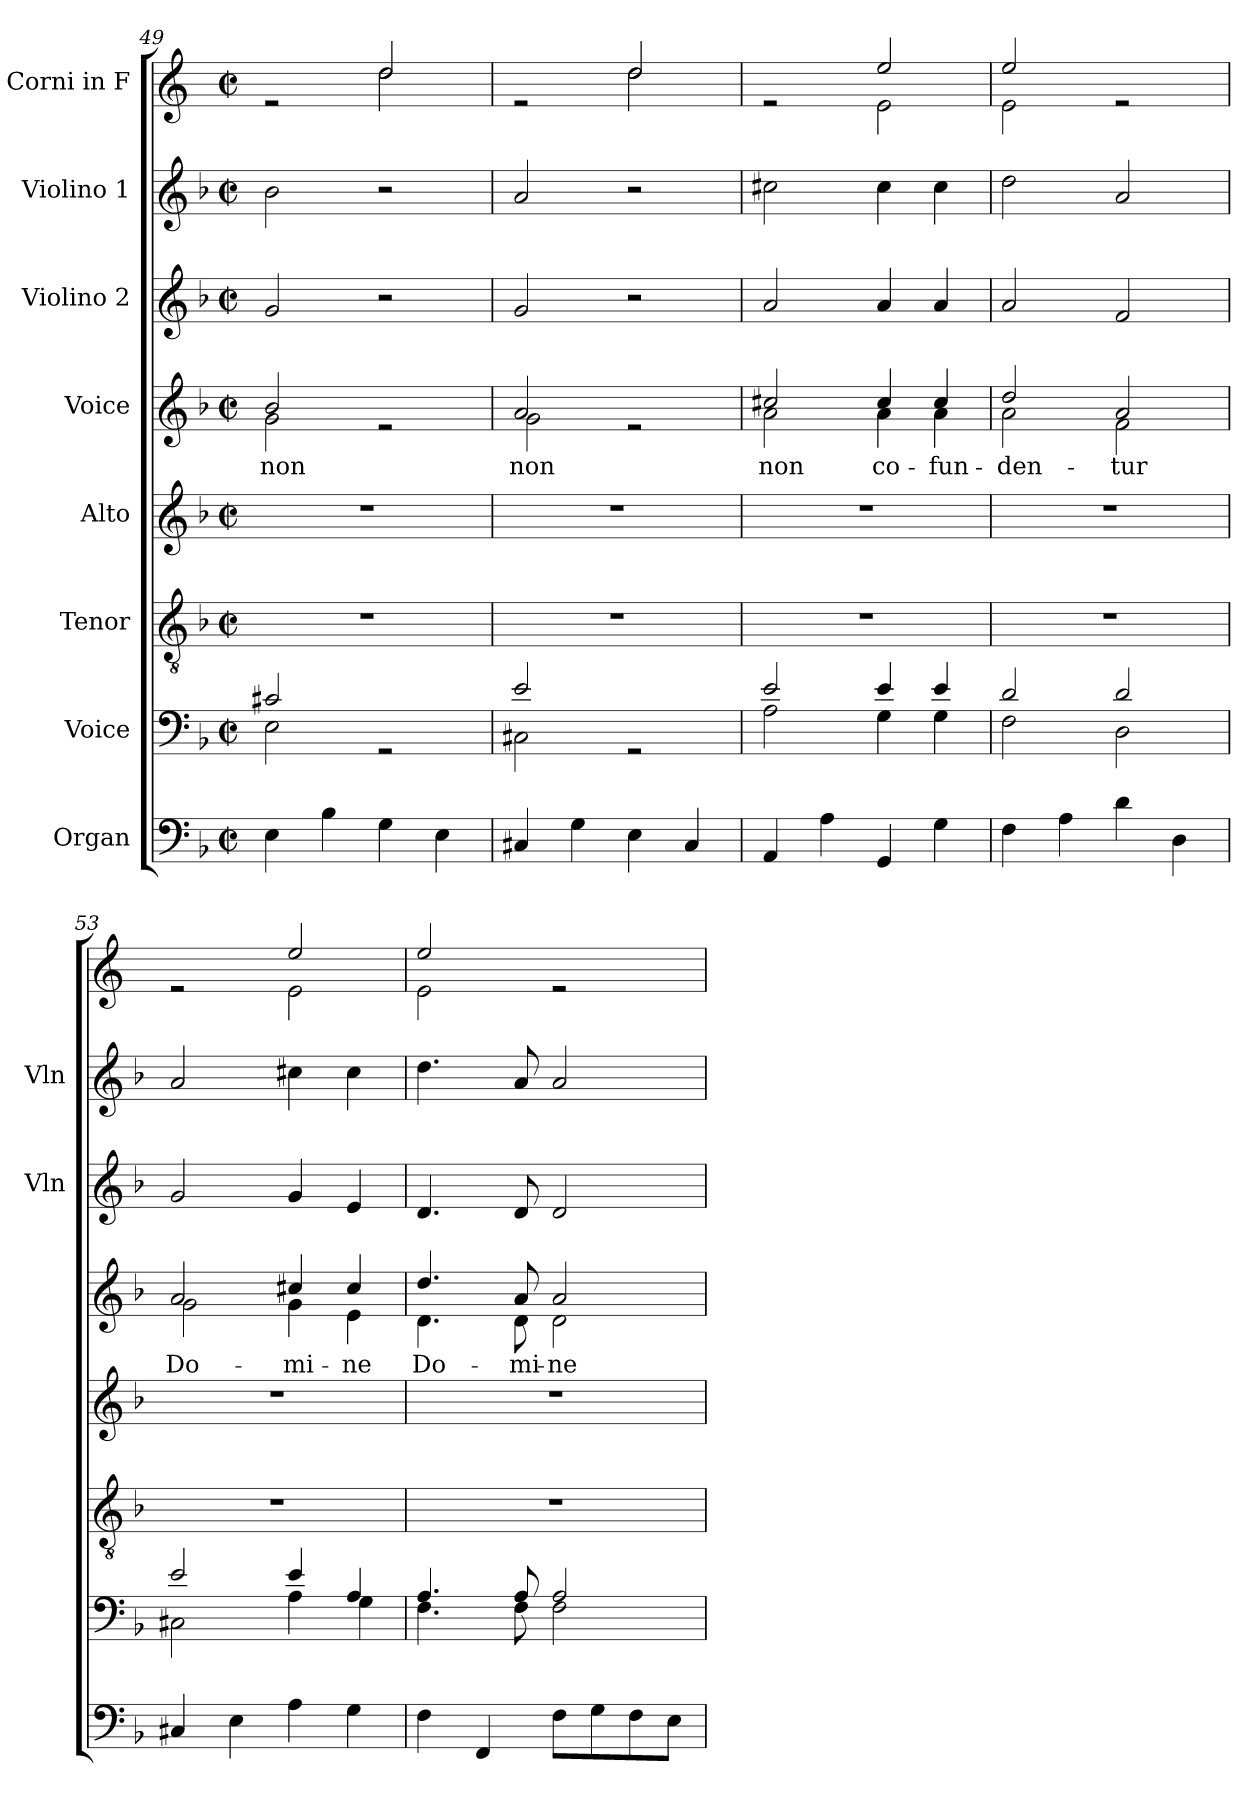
**kern	**kern	**kern	**kern	**kern	**text	**kern	**kern	**kern
*part8	*part7	*part6	*part5	*part4	*part4	*part3	*part2	*part1
*staff8	*staff7	*staff6	*staff5	*staff4	*staff4	*staff3	*staff2	*staff1
*I"Organ	*I"Voice	*I"Tenor	*I"Alto	*I"Voice	*	*I"Violino 2	*I"Violino 1	*I"Corni in F
*	*	*	*	*	*	*I'Vln	*I'Vln	*
*clefF4	*clefF4	*clefGv2	*clefG2	*clefG2	*	*clefG2	*clefG2	*clefG2
*	*	*	*	*	*	*	*	*ITrd4c7
*k[b-]	*k[b-]	*k[b-]	*k[b-]	*k[b-]	*	*k[b-]	*k[b-]	*k[b-]
*M2/2	*M2/2	*M2/2	*M2/2	*M2/2	*	*M2/2	*M2/2	*M2/2
*met(c|)	*met(c|)	*met(c|)	*met(c|)	*met(c|)	*	*met(c|)	*met(c|)	*met(c|)
=49	=49	=49	=49	=49	=49	=49	=49	=49
*	*^	*	*	*	*	*	*	*
!	!	!	!	!	!	!LO:LY:b	!	!	!
*	*	*	*	*	*^	*	*	*	*^
4E\	2c#X/	2E\	1r	1r	2b-/	2g\	non	2g/	2b-\	2re	2ryy
4B-\	.	.	.	.	.	.	.	.	.	.	.
4G\	2rGG	2ryy	.	.	2re	2ryy	.	2r	2r	2g/	2g\
4E\	.	.	.	.	.	.	.	.	.	.	.
=50	=50	=50	=50	=50	=50	=50	=50	=50	=50	=50	=50
!	!	!	!	!	!	!	!LO:LY:b	!	!	!	!
4C#X/	2e/	2C#X\	1r	1r	2a/	2g\	non	2g/	2a/	2re	2ryy
4G\	.	.	.	.	.	.	.	.	.	.	.
4E\	2rGG	2ryy	.	.	2re	2ryy	.	2r	2r	2g/	2g\
4C#/	.	.	.	.	.	.	.	.	.	.	.
=51	=51	=51	=51	=51	=51	=51	=51	=51	=51	=51	=51
!	!	!	!	!	!	!	!LO:LY:b	!	!	!	!
4AA/	2e/	2A\	1r	1r	2cc#X/	2a\	non	2a/	2cc#X\	2re	2ryy
4A\	.	.	.	.	.	.	.	.	.	.	.
!	!	!	!	!	!	!	!LO:LY:b	!	!	!	!
4GG/	4e/	4G\	.	.	4cc#/	4a\	co-	4a/	4cc#\	2a/	2A\
!	!	!	!	!	!	!	!LO:LY:b	!	!	!	!
4G\	4e/	4G\	.	.	4cc#/	4a\	-fun-	4a/	4cc#\	.	.
=52	=52	=52	=52	=52	=52	=52	=52	=52	=52	=52	=52
!	!	!	!	!	!	!	!LO:LY:b	!	!	!	!
4F\	2d/	2F\	1r	1r	2dd/	2a\	-den-	2a/	2dd\	2a/	2A\
4A\	.	.	.	.	.	.	.	.	.	.	.
!	!	!	!	!	!	!	!LO:LY:b	!	!	!	!
4d\	2d/	2D\	.	.	2a/	2f\	-tur	2f/	2a/	2re	2ryy
4D\	.	.	.	.	.	.	.	.	.	.	.
=53	=53	=53	=53	=53	=53	=53	=53	=53	=53	=53	=53
!	!	!	!	!	!	!	!LO:LY:b	!	!	!	!
4C#X/	2e/	2C#X\	1r	1r	2a/	2g\	Do-	2g/	2a/	2re	2ryy
4E\	.	.	.	.	.	.	.	.	.	.	.
!	!	!	!	!	!	!	!LO:LY:b	!	!	!	!
4A\	4e/	4A\	.	.	4cc#X/	4g\	-mi-	4g/	4cc#X\	2a/	2A\
!	!	!	!	!	!	!	!LO:LY:b	!	!	!	!
4G\	4A/	4G\	.	.	4cc#/	4e\	-ne	4e/	4cc#\	.	.
!!LO:PB:g=z	!!
=54	=54	=54	=54	=54	=54	=54	=54	=54	=54	=54	=54
!	!	!	!	!	!	!	!LO:LY:b	!	!	!	!
4F\	4.A/	4.F\	1r	1r	4.dd/	4.d\	Do-	4.d/	4.dd\	2a/	2A\
4FF/	.	.	.	.	.	.	.	.	.	.	.
!	!	!	!	!	!	!	!LO:LY:b	!	!	!	!
.	8A/	8F\	.	.	8a/	8d\	-mi-	8d/	8a/	.	.
!	!	!	!	!	!	!	!LO:LY:b	!	!	!	!
8F\L	2A/	2F\	.	.	2a/	2d\	-ne	2d/	2a/	2re	2ryy
8G\	.	.	.	.	.	.	.	.	.	.	.
8F\	.	.	.	.	.	.	.	.	.	.	.
8E\J	.	.	.	.	.	.	.	.	.	.	.
*	*v	*v	*	*	*v	*v	*	*	*	*v	*v
=	=	=	=	=	=	=	=	=
*-	*-	*-	*-	*-	*-	*-	*-	*-
